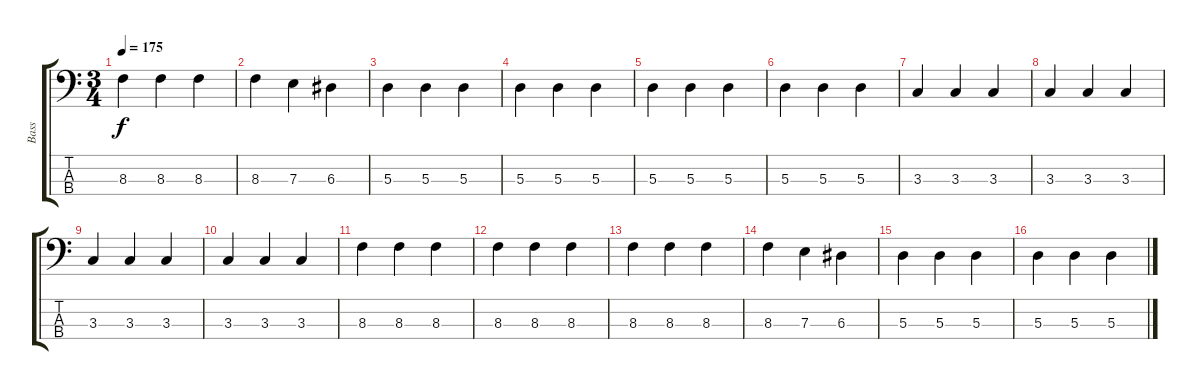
\track ("Bass" "Bass") {instrument electricbassfinger}
\staff {score tabs}
\tuning (G2 D2 A1 E1) {hide}
\ts (3 4)
\tempo 175
\clef f4
\ks c
8.3.4{dy f} 8.3.4 8.3.4 |
8.3.4 7.3.4 6.3.4 |
5.3.4 5.3.4 5.3.4 |
5.3.4 5.3.4 5.3.4 |
5.3.4 5.3.4 5.3.4 |
5.3.4 5.3.4 5.3.4 |
3.3.4 3.3.4 3.3.4 |
3.3.4 3.3.4 3.3.4 |
3.3.4 3.3.4 3.3.4 |
3.3.4 3.3.4 3.3.4 |
8.3.4 8.3.4 8.3.4 |
8.3.4 8.3.4 8.3.4 |
8.3.4 8.3.4 8.3.4 |
8.3.4 7.3.4 6.3.4 |
5.3.4 5.3.4 5.3.4 |
5.3.4 5.3.4 5.3.4
